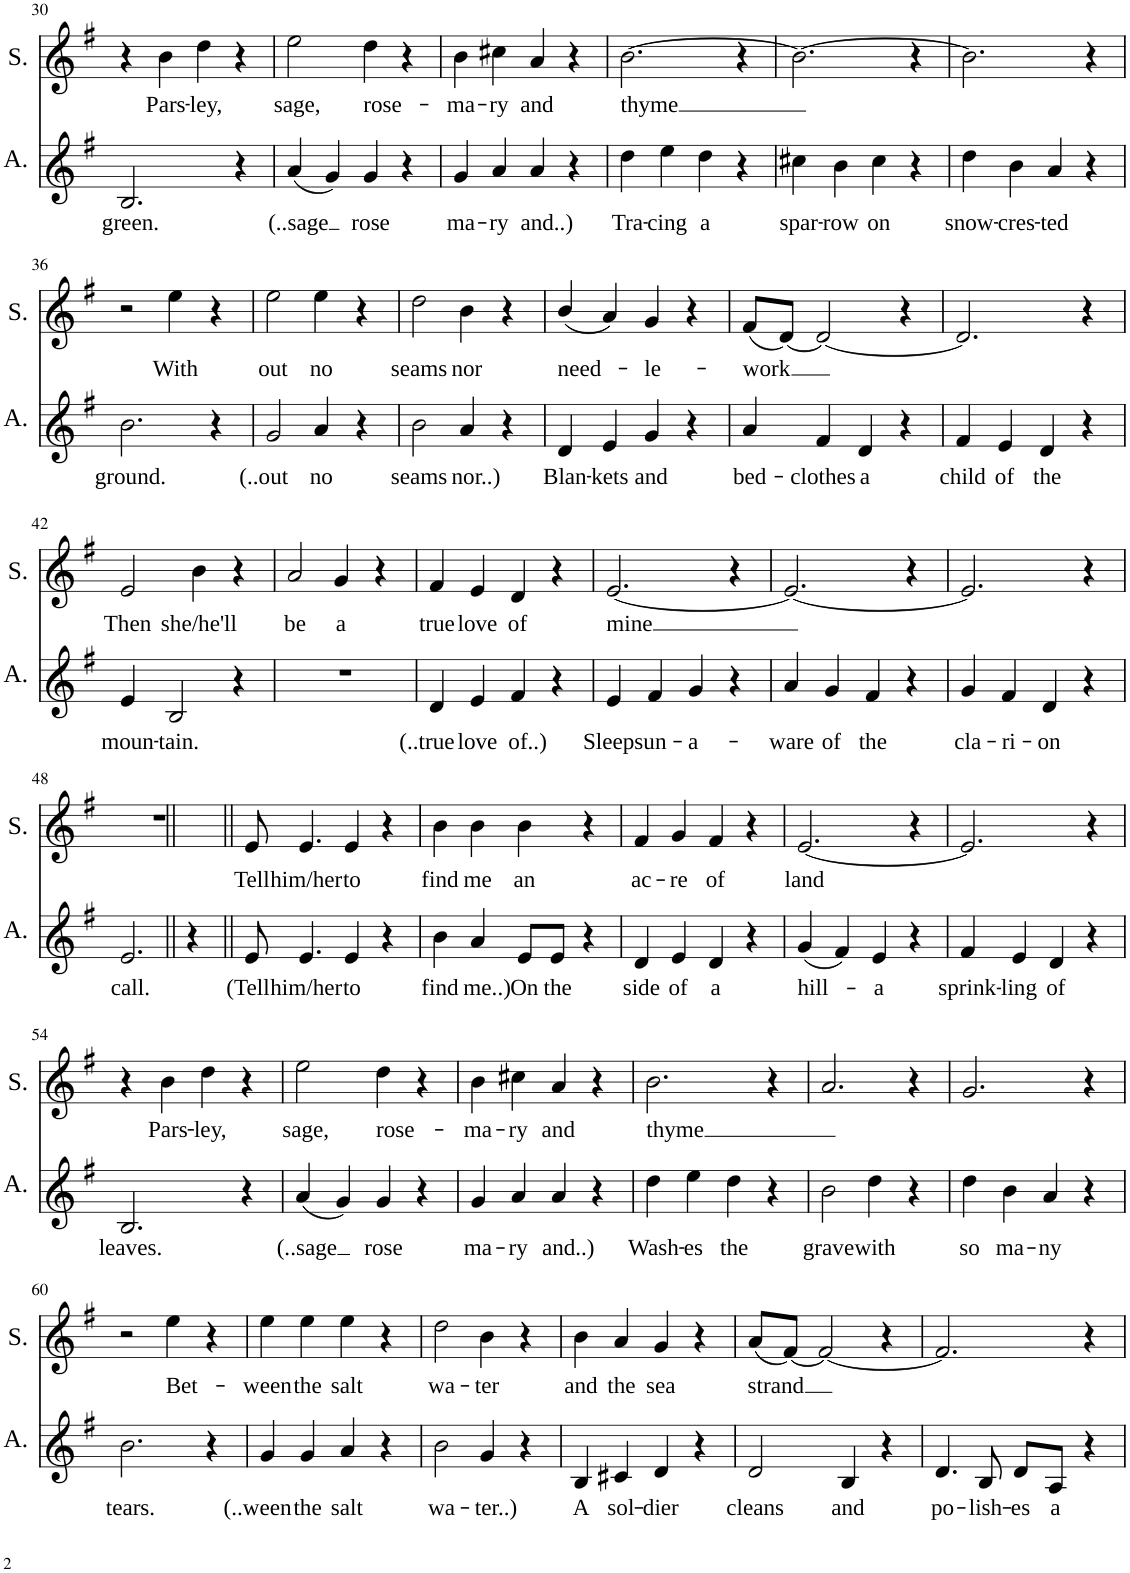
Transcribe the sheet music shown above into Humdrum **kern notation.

**kern	**text	**kern	**text
*part2	*part2	*part1	*part1
*staff2	*staff2	*staff1	*staff1
*I"Alto	*	*I"Soprano	*
*I'A.	*	*I'S.	*
!!LO:PB:g=z
*clefG2	*	*clefG2	*
*k[f#]	*	*k[f#]	*
=30	=30	=30	=30
!	!LO:LY:b	!	!
2.B/	green.	4r	.
!	!	!	!LO:LY:b
.	.	4b\	Pars-
!	!	!	!LO:LY:b
.	.	4dd\	-ley,
4r	.	4r	.
=31	=31	=31	=31
!	!LO:LY:b	!	!LO:LY:b
(4a/	(..sage	2ee\	sage,
4g/)	.	.	.
!	!LO:LY:b	!	!LO:LY:b
4g/	rose	4dd\	rose-
4r	.	4r	.
=32	=32	=32	=32
!	!LO:LY:b	!	!LO:LY:b
4g/	-ma-	4b\	-ma-
!	!LO:LY:b	!	!LO:LY:b
4a/	-ry	4cc#X\	-ry
!	!LO:LY:b	!	!LO:LY:b
4a/	and..)	4a/	and
4r	.	4r	.
=33	=33	=33	=33
!	!LO:LY:b	!	!LO:LY:b
4dd\	Tra-	[2.b\	thyme
!	!LO:LY:b	!	!
4ee\	-cing	.	.
!	!LO:LY:b	!	!
4dd\	a	.	.
4r	.	4r	.
=34	=34	=34	=34
!	!LO:LY:b	!	!
4cc#X\	spar-	2.b\_	.
!	!LO:LY:b	!	!
4b\	-row	.	.
!	!LO:LY:b	!	!
4cc#\	on	.	.
4r	.	4r	.
=35	=35	=35	=35
!	!LO:LY:b	!	!
4dd\	snow-	2.b\]	.
!	!LO:LY:b	!	!
4b\	-cres-	.	.
!	!LO:LY:b	!	!
4a/	-ted	.	.
4r	.	4r	.
!!LO:LB:g=z
=36	=36	=36	=36
!	!LO:LY:b	!	!
2.b\	ground.	2r	.
!	!	!	!LO:LY:b
.	.	4ee\	With
4r	.	4r	.
=37	=37	=37	=37
!	!LO:LY:b	!	!LO:LY:b
2g/	(..out	2ee\	-out
!	!LO:LY:b	!	!LO:LY:b
4a/	no	4ee\	no
4r	.	4r	.
=38	=38	=38	=38
!	!LO:LY:b	!	!LO:LY:b
2b\	seams	2dd\	seams
!	!LO:LY:b	!	!LO:LY:b
4a/	nor..)	4b\	nor
4r	.	4r	.
=39	=39	=39	=39
!	!LO:LY:b	!	!LO:LY:b
4d/	Blan-	(4b/	need-
!	!LO:LY:b	!	!
4e/	-kets	4a/)	.
!	!LO:LY:b	!	!LO:LY:b
4g/	and	4g/	-le-
4r	.	4r	.
=40	=40	=40	=40
!	!LO:LY:b	!	!LO:LY:b
4a/	bed-	(8f#/L	-work
.	.	[8d/J)	.
!	!LO:LY:b	!	!
4f#/	-clothes	2d/_	.
!	!LO:LY:b	!	!
4d/	a	.	.
4r	.	4r	.
=41	=41	=41	=41
!	!LO:LY:b	!	!
4f#/	child	2.d/]	.
!	!LO:LY:b	!	!
4e/	of	.	.
!	!LO:LY:b	!	!
4d/	the	.	.
4r	.	4r	.
!!LO:LB:g=z
=42	=42	=42	=42
!	!LO:LY:b	!	!LO:LY:b
4e/	moun-	2e/	Then
!	!LO:LY:b	!	!
2B/	-tain.	.	.
!	!	!	!LO:LY:b
.	.	4b\	she/he'll
4r	.	4r	.
=43	=43	=43	=43
!	!	!	!LO:LY:b
1r	.	2a/	be
!	!	!	!LO:LY:b
.	.	4g/	a
.	.	4r	.
=44	=44	=44	=44
!	!LO:LY:b	!	!LO:LY:b
4d/	(..true	4f#/	true
!	!LO:LY:b	!	!LO:LY:b
4e/	love	4e/	love
!	!LO:LY:b	!	!LO:LY:b
4f#/	of..)	4d/	of
4r	.	4r	.
=45	=45	=45	=45
!	!LO:LY:b	!	!LO:LY:b
4e/	Sleeps	[2.e/	mine
!	!LO:LY:b	!	!
4f#/	un-	.	.
!	!LO:LY:b	!	!
4g/	-a-	.	.
4r	.	4r	.
=46	=46	=46	=46
!	!LO:LY:b	!	!
4a/	-ware	2.e/_	.
!	!LO:LY:b	!	!
4g/	of	.	.
!	!LO:LY:b	!	!
4f#/	the	.	.
4r	.	4r	.
=47	=47	=47	=47
!	!LO:LY:b	!	!
4g/	cla-	2.e/]	.
!	!LO:LY:b	!	!
4f#/	-ri-	.	.
!	!LO:LY:b	!	!
4d/	-on	.	.
4r	.	4r	.
!!LO:LB:g=z
=48	=48	=48	=48
!	!LO:LY:b	!	!
2.e/	call.	1r	.
4r	.	.	.
=49||	=49||	=49||	=49||
!	!LO:LY:b	!	!LO:LY:b
8e/	(Tell	8e/	Tell
!	!LO:LY:b	!	!LO:LY:b
4.e/	him/her	4.e/	him/her
!	!LO:LY:b	!	!LO:LY:b
4e/	to	4e/	to
4r	.	4r	.
=50	=50	=50	=50
!	!LO:LY:b	!	!LO:LY:b
4b\	find	4b\	find
!	!LO:LY:b	!	!LO:LY:b
4a/	me..)	4b\	me
!	!LO:LY:b	!	!LO:LY:b
8e/L	On	4b\	an
!	!LO:LY:b	!	!
8e/J	the	.	.
4r	.	4r	.
=51	=51	=51	=51
!	!LO:LY:b	!	!LO:LY:b
4d/	side	4f#/	ac-
!	!LO:LY:b	!	!LO:LY:b
4e/	of	4g/	-re
!	!LO:LY:b	!	!LO:LY:b
4d/	a	4f#/	of
4r	.	4r	.
=52	=52	=52	=52
!	!LO:LY:b	!	!LO:LY:b
(4g/	hill-	[2.e/	land
4f#/)	.	.	.
!	!LO:LY:b	!	!
4e/	-a	.	.
4r	.	4r	.
=53	=53	=53	=53
!	!LO:LY:b	!	!
4f#/	sprink-	2.e/]	.
!	!LO:LY:b	!	!
4e/	-ling	.	.
!	!LO:LY:b	!	!
4d/	of	.	.
4r	.	4r	.
!!LO:LB:g=z
=54	=54	=54	=54
!	!LO:LY:b	!	!
2.B/	leaves.	4r	.
!	!	!	!LO:LY:b
.	.	4b\	Pars-
!	!	!	!LO:LY:b
.	.	4dd\	-ley,
4r	.	4r	.
=55	=55	=55	=55
!	!LO:LY:b	!	!LO:LY:b
(4a/	(..sage	2ee\	sage,
4g/)	.	.	.
!	!LO:LY:b	!	!LO:LY:b
4g/	rose	4dd\	rose-
4r	.	4r	.
=56	=56	=56	=56
!	!LO:LY:b	!	!LO:LY:b
4g/	-ma-	4b\	-ma-
!	!LO:LY:b	!	!LO:LY:b
4a/	-ry	4cc#X\	-ry
!	!LO:LY:b	!	!LO:LY:b
4a/	and..)	4a/	and
4r	.	4r	.
=57	=57	=57	=57
!	!LO:LY:b	!	!LO:LY:b
4dd\	Wash-	2.b\	thyme
!	!LO:LY:b	!	!
4ee\	-es	.	.
!	!LO:LY:b	!	!
4dd\	the	.	.
4r	.	4r	.
=58	=58	=58	=58
!	!LO:LY:b	!	!
2b\	grave	2.a/	.
!	!LO:LY:b	!	!
4dd\	with	.	.
4r	.	4r	.
=59	=59	=59	=59
!	!LO:LY:b	!	!
4dd\	so	2.g/	.
!	!LO:LY:b	!	!
4b\	ma-	.	.
!	!LO:LY:b	!	!
4a/	-ny	.	.
4r	.	4r	.
!!LO:LB:g=z
=60	=60	=60	=60
!	!LO:LY:b	!	!
2.b\	tears.	2r	.
!	!	!	!LO:LY:b
.	.	4ee\	Bet-
4r	.	4r	.
=61	=61	=61	=61
!	!LO:LY:b	!	!LO:LY:b
4g/	(..ween	4ee\	-ween
!	!LO:LY:b	!	!LO:LY:b
4g/	the	4ee\	the
!	!LO:LY:b	!	!LO:LY:b
4a/	salt	4ee\	salt
4r	.	4r	.
=62	=62	=62	=62
!	!LO:LY:b	!	!LO:LY:b
2b\	wa-	2dd\	wa-
!	!LO:LY:b	!	!LO:LY:b
4g/	-ter..)	4b\	-ter
4r	.	4r	.
=63	=63	=63	=63
!	!LO:LY:b	!	!LO:LY:b
4B/	A	4b\	and
!	!LO:LY:b	!	!LO:LY:b
4c#X/	sol-	4a/	the
!	!LO:LY:b	!	!LO:LY:b
4d/	-dier	4g/	sea
4r	.	4r	.
=64	=64	=64	=64
!	!LO:LY:b	!	!LO:LY:b
2d/	cleans	(8a/L	-strand
.	.	[8f#/J)	.
.	.	2f#/_	.
!	!LO:LY:b	!	!
4B/	and	.	.
4r	.	4r	.
=65	=65	=65	=65
!	!LO:LY:b	!	!
4.d/	po-	2.f#/]	.
!	!LO:LY:b	!	!
8B/	-lish-	.	.
!	!LO:LY:b	!	!
8d/L	-es	.	.
!	!LO:LY:b	!	!
8A/J	a	.	.
4r	.	4r	.
=	=	=	=
*-	*-	*-	*-
